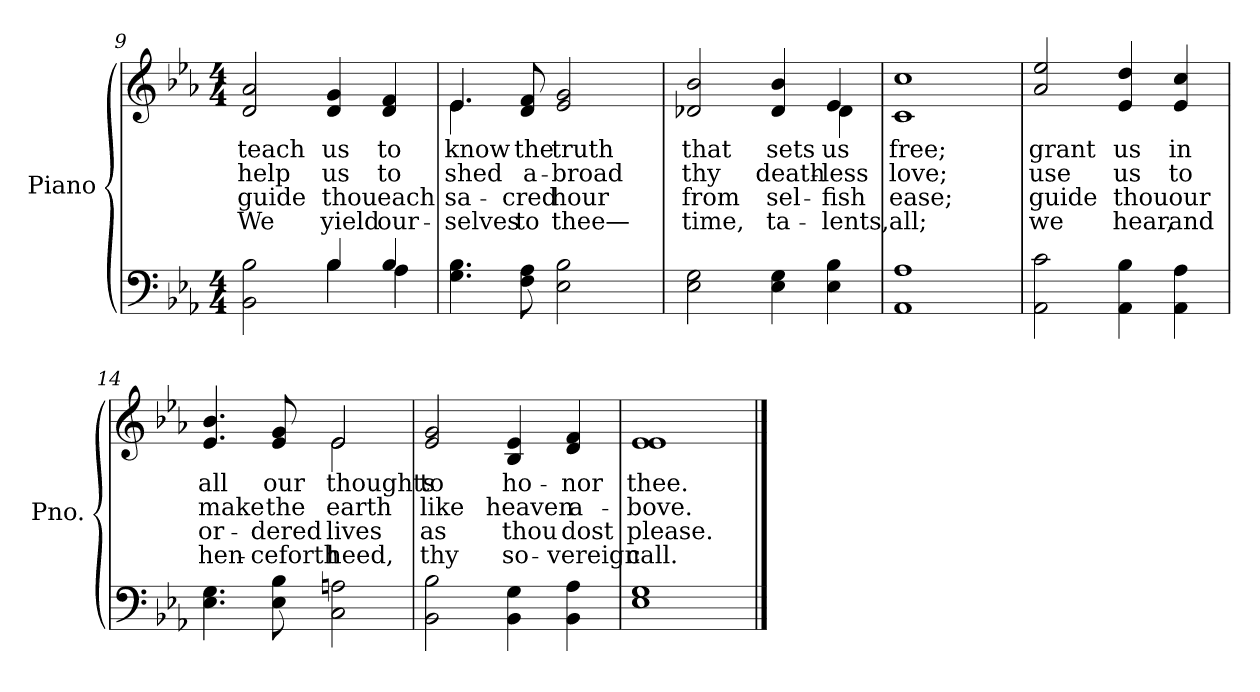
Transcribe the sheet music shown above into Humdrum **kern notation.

**kern	**kern	**text	**text	**text	**text
*part2	*part1	*part1	*part1	*part1	*part1
*staff2	*staff1	*staff1	*staff1	*staff1	*staff1
*I"Piano	*I"Piano	*	*	*	*
*I'Pno.	*I'Pno.	*	*	*	*
!!LO:LB:g=z
*clefF4	*clefG2	*	*	*	*
*k[b-e-a-]	*k[b-e-a-]	*	*	*	*
*E-:	*E-:	*	*	*	*
*M4/4	*M4/4	*	*	*	*
=9	=9	=9	=9	=9	=9
*^	*	*	*	*	*
!	!	!	!LO:LY:b:color=#000000	!LO:LY:b:color=#000000	!LO:LY:b:color=#000000	!LO:LY:b:color=#000000
2BB-i\ 2B-i	2ryy	2di/ 2a-i	teach	help	guide	We
!	!	!	!LO:LY:b:color=#000000	!LO:LY:b:color=#000000	!LO:LY:b:color=#000000	!LO:LY:b:color=#000000
4B-i/	4B-i\	4di/ 4gi	us	us	thou	yield
!	!	!	!LO:LY:b:color=#000000	!LO:LY:b:color=#000000	!LO:LY:b:color=#000000	!LO:LY:b:color=#000000
4B-i/	4A-i\	4di/ 4fi	to	to	each	our-
*v	*v	*	*	*	*	*
=10	=10	=10	=10	=10	=10
*^	*	*	*	*	*
!	!	!	!LO:LY:b:color=#000000	!LO:LY:b:color=#000000	!LO:LY:b:color=#000000	!LO:LY:b:color=#000000
*v	*v	*^	*	*	*	*
4.Gi\ 4.B-i	4.e-i/	4.e-i\	know	shed	-sa-	-selves
!	!	!	!LO:LY:b:color=#000000	!LO:LY:b:color=#000000	!LO:LY:b:color=#000000	!LO:LY:b:color=#000000
8Fi\ 8A-i	8di/ 8fi	2ryy	the	a-	cred	to
!	!	!	!LO:LY:b:color=#000000	!LO:LY:b:color=#000000	!LO:LY:b:color=#000000	!LO:LY:b:color=#000000
2E-i\ 2B-i	2e-i/ 2gi	.	truth	-broad	hour	thee—
.	.	8ryy	.	.	.	.
=11	=11	=11	=11	=11	=11	=11
!	!	!	!LO:LY:b:color=#000000	!LO:LY:b:color=#000000	!LO:LY:b:color=#000000	!LO:LY:b:color=#000000
2E-i\ 2Gi	2d-Xi/ 2b-i	2.ryy	that	thy	from	time,
!	!	!	!LO:LY:b:color=#000000	!LO:LY:b:color=#000000	!LO:LY:b:color=#000000	!LO:LY:b:color=#000000
4E-i\ 4Gi	4d-i/ 4b-i	.	sets	death-	sel-	-ta-
!	!	!	!LO:LY:b:color=#000000	!LO:LY:b:color=#000000	!LO:LY:b:color=#000000	!LO:LY:b:color=#000000
4E-i\ 4B-i	4e-i/	4d-i\	us	-less	-fish	lents,
*	*v	*v	*	*	*	*
=12	=12	=12	=12	=12	=12
*	*^	*	*	*	*
!	!	!	!LO:LY:b:color=#000000	!LO:LY:b:color=#000000	!LO:LY:b:color=#000000	!LO:LY:b:color=#000000
*	*v	*v	*	*	*	*
1AA-i 1A-i	1ci 1cci	free;	love;	ease;	all;
!!LO:LB:g=z
=13	=13	=13	=13	=13	=13
!	!	!LO:LY:b:color=#000000	!LO:LY:b:color=#000000	!LO:LY:b:color=#000000	!LO:LY:b:color=#000000
2AA-i\ 2ci	2a-i/ 2ee-i	grant	use	guide	we
!	!	!LO:LY:b:color=#000000	!LO:LY:b:color=#000000	!LO:LY:b:color=#000000	!LO:LY:b:color=#000000
4AA-i\ 4B-i	4e-i/ 4ddi	us	us	thou	hear,
!	!	!LO:LY:b:color=#000000	!LO:LY:b:color=#000000	!LO:LY:b:color=#000000	!LO:LY:b:color=#000000
4AA-i\ 4A-i	4e-i/ 4cci	in	to	our	and
=14	=14	=14	=14	=14	=14
!	!	!LO:LY:b:color=#000000	!LO:LY:b:color=#000000	!LO:LY:b:color=#000000	!LO:LY:b:color=#000000
*	*^	*	*	*	*
4.E-i\ 4.Gi	4.e-i/ 4.b-i	2ryy	all	make	or-	-hen-
!	!	!	!LO:LY:b:color=#000000	!LO:LY:b:color=#000000	!LO:LY:b:color=#000000	!LO:LY:b:color=#000000
8E-i\ 8B-i	8e-i/ 8gi	.	our	the	-dered	ceforth
!	!	!	!LO:LY:b:color=#000000	!LO:LY:b:color=#000000	!LO:LY:b:color=#000000	!LO:LY:b:color=#000000
2Ci\ 2Ani	2e-i/	2e-i\	thoughts	earth	lives	heed,
*	*v	*v	*	*	*	*
=15	=15	=15	=15	=15	=15
*	*^	*	*	*	*
!	!	!	!LO:LY:b:color=#000000	!LO:LY:b:color=#000000	!LO:LY:b:color=#000000	!LO:LY:b:color=#000000
*	*v	*v	*	*	*	*
2BB-i\ 2B-i	2e-i/ 2gi	to	like	as	thy
!	!	!LO:LY:b:color=#000000	!LO:LY:b:color=#000000	!LO:LY:b:color=#000000	!LO:LY:b:color=#000000
4BB-i\ 4Gi	4B-i/ 4e-i	ho-	heaven	thou	so-
!	!	!LO:LY:b:color=#000000	!LO:LY:b:color=#000000	!LO:LY:b:color=#000000	!LO:LY:b:color=#000000
4BB-i\ 4A-i	4di/ 4fi	-nor	a-	-dost	vereign
=16	=16	=16	=16	=16	=16
!	!	!LO:LY:b:color=#000000	!LO:LY:b:color=#000000	!LO:LY:b:color=#000000	!LO:LY:b:color=#000000
1E-i 1Gi	1e-i 1e-i	thee.	-bove.	please.	call.
==	==	==	==	==	==
*-	*-	*-	*-	*-	*-
